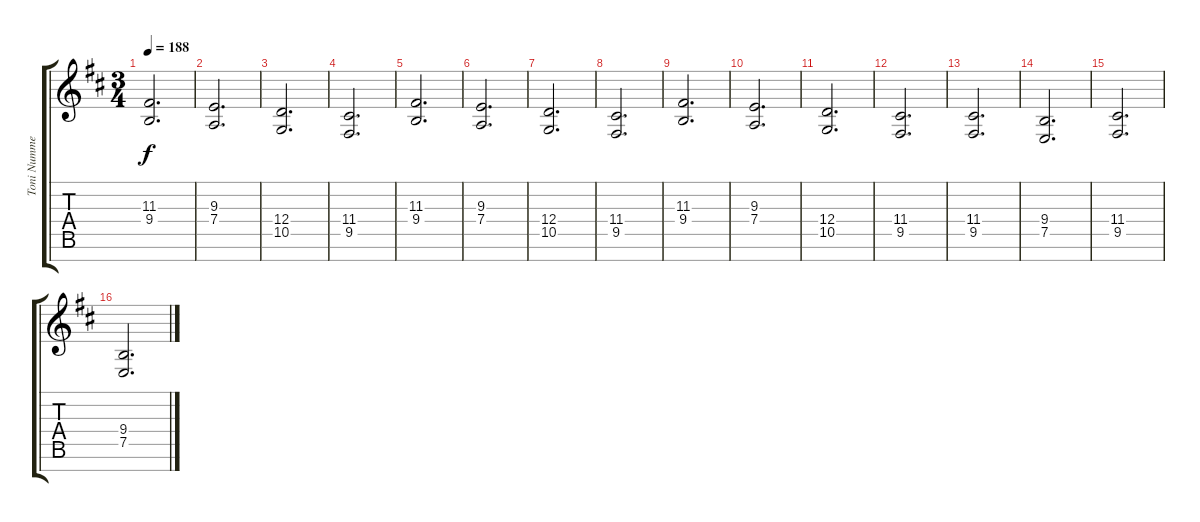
\track ("Toni Nummelin (string pad)" "Toni Numme") {instrument stringensemble1}
\staff {score tabs}
\tuning (E4 B3 G3 D3 A2 E2 B1) {hide}
\ts (3 4)
\tempo 188
\clef g2
\ks bminor
(11.3 9.4).2{d dy f} |
(9.3 7.4).2{d} |
(12.4 10.5).2{d} |
(11.4 9.5).2{d} |
(11.3 9.4).2{d} |
(9.3 7.4).2{d} |
(12.4 10.5).2{d} |
(11.4 9.5).2{d} |
(11.3 9.4).2{d} |
(9.3 7.4).2{d} |
(12.4 10.5).2{d} |
(11.4 9.5).2{d} |
(11.4 9.5).2{d} |
(9.4 7.5).2{d} |
(11.4 9.5).2{d} |
(9.4 7.5).2{d}
